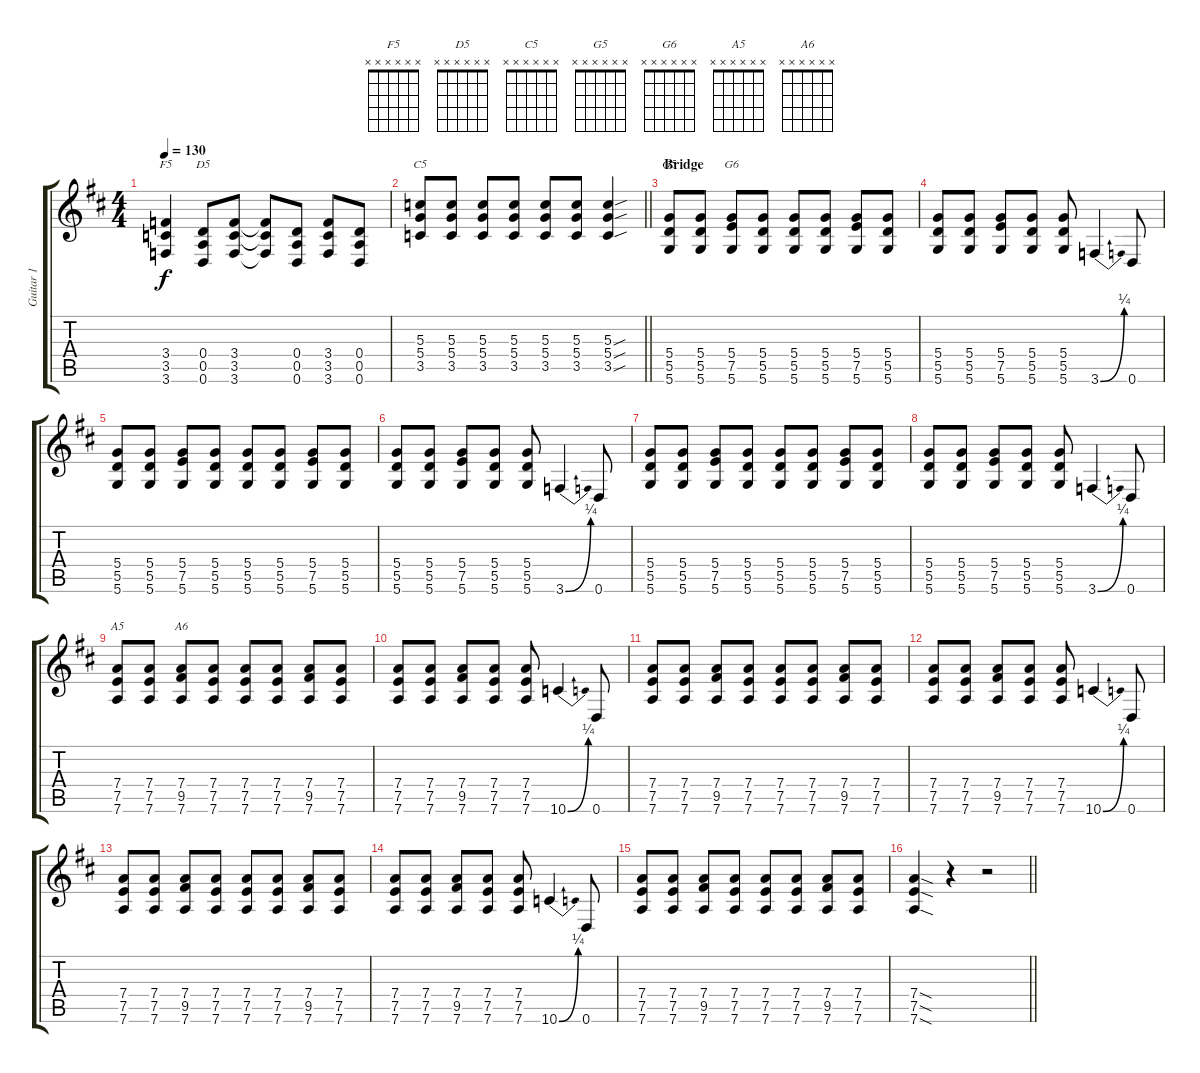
\track ("Guitar 1" "Guitar 1") {instrument distortionguitar}
\staff {score tabs}
\tuning (E4 B3 G3 D3 A2 D2) {hide}
\chord ("F5" x x x x x x)
\chord ("D5" x x x x x x)
\chord ("C5" x x x x x x)
\chord ("G5" x x x x x x)
\chord ("G6" x x x x x x)
\chord ("A5" x x x x x x)
\chord ("A6" x x x x x x)
\ts (4 4)
\tempo 130
\clef g2
\ks d
(3.4 3.5 3.6).4{ch "F5" dy f} (0.4 0.5 0.6).8{ch "D5"} (3.4 3.5 3.6).8 (3.4{t} 3.5{t} 3.6{t}).8 (0.4 0.5 0.6).8 (3.4 3.5 3.6).8 (0.4 0.5 0.6).8 |
\barLineRight lightlight
(5.3 5.4 3.5).8{ch "C5"} (5.3 5.4 3.5).8 (5.3 5.4 3.5).8 (5.3 5.4 3.5).8 (5.3 5.4 3.5).8 (5.3 5.4 3.5).8 (5.3{sou} 5.4{sou} 3.5{sou}).4 |
\section ("" "Bridge")
(5.4 5.5 5.6).8{ch "G5"} (5.4 5.5 5.6).8 (5.4 7.5 5.6).8{ch "G6"} (5.4 5.5 5.6).8 (5.4 5.5 5.6).8 (5.4 5.5 5.6).8 (5.4 7.5 5.6).8 (5.4 5.5 5.6).8 |
(5.4 5.5 5.6).8 (5.4 5.5 5.6).8 (5.4 7.5 5.6).8 (5.4 5.5 5.6).8 (5.4 5.5 5.6).8 3.6{be (bend 0 0 60 1)}.4 0.6.8 |
(5.4 5.5 5.6).8 (5.4 5.5 5.6).8 (5.4 7.5 5.6).8 (5.4 5.5 5.6).8 (5.4 5.5 5.6).8 (5.4 5.5 5.6).8 (5.4 7.5 5.6).8 (5.4 5.5 5.6).8 |
(5.4 5.5 5.6).8 (5.4 5.5 5.6).8 (5.4 7.5 5.6).8 (5.4 5.5 5.6).8 (5.4 5.5 5.6).8 3.6{be (bend 0 0 60 1)}.4 0.6.8 |
(5.4 5.5 5.6).8 (5.4 5.5 5.6).8 (5.4 7.5 5.6).8 (5.4 5.5 5.6).8 (5.4 5.5 5.6).8 (5.4 5.5 5.6).8 (5.4 7.5 5.6).8 (5.4 5.5 5.6).8 |
(5.4 5.5 5.6).8 (5.4 5.5 5.6).8 (5.4 7.5 5.6).8 (5.4 5.5 5.6).8 (5.4 5.5 5.6).8 3.6{be (bend 0 0 60 1)}.4 0.6.8 |
(7.4 7.5 7.6).8{ch "A5"} (7.4 7.5 7.6).8 (7.4 9.5 7.6).8{ch "A6"} (7.4 7.5 7.6).8 (7.4 7.5 7.6).8 (7.4 7.5 7.6).8 (7.4 9.5 7.6).8 (7.4 7.5 7.6).8 |
(7.4 7.5 7.6).8 (7.4 7.5 7.6).8 (7.4 9.5 7.6).8 (7.4 7.5 7.6).8 (7.4 7.5 7.6).8 10.6{be (bend 0 0 60 1)}.4 0.6.8 |
(7.4 7.5 7.6).8 (7.4 7.5 7.6).8 (7.4 9.5 7.6).8 (7.4 7.5 7.6).8 (7.4 7.5 7.6).8 (7.4 7.5 7.6).8 (7.4 9.5 7.6).8 (7.4 7.5 7.6).8 |
(7.4 7.5 7.6).8 (7.4 7.5 7.6).8 (7.4 9.5 7.6).8 (7.4 7.5 7.6).8 (7.4 7.5 7.6).8 10.6{be (bend 0 0 60 1)}.4 0.6.8 |
(7.4 7.5 7.6).8 (7.4 7.5 7.6).8 (7.4 9.5 7.6).8 (7.4 7.5 7.6).8 (7.4 7.5 7.6).8 (7.4 7.5 7.6).8 (7.4 9.5 7.6).8 (7.4 7.5 7.6).8 |
(7.4 7.5 7.6).8 (7.4 7.5 7.6).8 (7.4 9.5 7.6).8 (7.4 7.5 7.6).8 (7.4 7.5 7.6).8 10.6{be (bend 0 0 60 1)}.4 0.6.8 |
(7.4 7.5 7.6).8 (7.4 7.5 7.6).8 (7.4 9.5 7.6).8 (7.4 7.5 7.6).8 (7.4 7.5 7.6).8 (7.4 7.5 7.6).8 (7.4 9.5 7.6).8 (7.4 7.5 7.6).8 |
\barLineRight lightlight
(7.4{sod} 7.5{sod} 7.6{sod}).4 r.4 r.2
